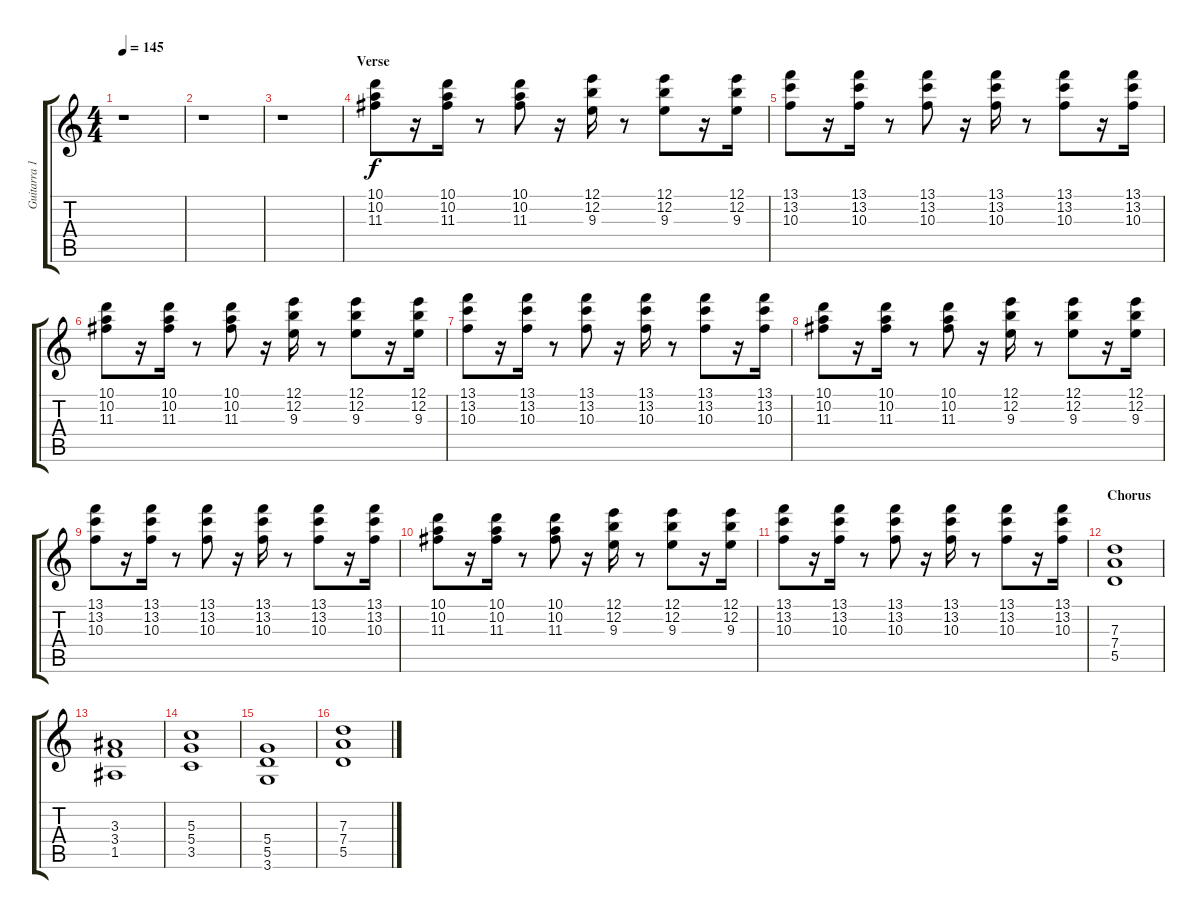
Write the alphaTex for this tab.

\track ("Guitarra 1 - Mathias" "Guitarra 1") {instrument distortionguitar}
\staff {score tabs}
\tuning (E4 B3 G3 D3 A2 E2) {hide}
\ts (4 4)
\tempo 145
\clef g2
\ks c
r.1{dy f} |
r.1 |
r.1 |
\section ("" "Verse")
(10.1 10.2 11.3).8{instrument electricguitarmuted} r.16 (10.1 10.2 11.3).16 r.8 (10.1 10.2 11.3).8 r.16 (12.1 12.2 9.3).16 r.8 (12.1 12.2 9.3).8 r.16 (12.1 12.2 9.3).16 |
(13.1 13.2 10.3).8 r.16 (13.1 13.2 10.3).16 r.8 (13.1 13.2 10.3).8 r.16 (13.1 13.2 10.3).16 r.8 (13.1 13.2 10.3).8 r.16 (13.1 13.2 10.3).16 |
(10.1 10.2 11.3).8 r.16 (10.1 10.2 11.3).16 r.8 (10.1 10.2 11.3).8 r.16 (12.1 12.2 9.3).16 r.8 (12.1 12.2 9.3).8 r.16 (12.1 12.2 9.3).16 |
(13.1 13.2 10.3).8 r.16 (13.1 13.2 10.3).16 r.8 (13.1 13.2 10.3).8 r.16 (13.1 13.2 10.3).16 r.8 (13.1 13.2 10.3).8 r.16 (13.1 13.2 10.3).16 |
(10.1 10.2 11.3).8 r.16 (10.1 10.2 11.3).16 r.8 (10.1 10.2 11.3).8 r.16 (12.1 12.2 9.3).16 r.8 (12.1 12.2 9.3).8 r.16 (12.1 12.2 9.3).16 |
(13.1 13.2 10.3).8 r.16 (13.1 13.2 10.3).16 r.8 (13.1 13.2 10.3).8 r.16 (13.1 13.2 10.3).16 r.8 (13.1 13.2 10.3).8 r.16 (13.1 13.2 10.3).16 |
(10.1 10.2 11.3).8 r.16 (10.1 10.2 11.3).16 r.8 (10.1 10.2 11.3).8 r.16 (12.1 12.2 9.3).16 r.8 (12.1 12.2 9.3).8 r.16 (12.1 12.2 9.3).16 |
(13.1 13.2 10.3).8 r.16 (13.1 13.2 10.3).16 r.8 (13.1 13.2 10.3).8 r.16 (13.1 13.2 10.3).16 r.8 (13.1 13.2 10.3).8 r.16 (13.1 13.2 10.3).16 |
\section ("" "Chorus")
(7.3 7.4 5.5).1{instrument distortionguitar} |
(3.3 3.4 1.5).1 |
(5.3 5.4 3.5).1 |
(5.4 5.5 3.6).1 |
(7.3 7.4 5.5).1
